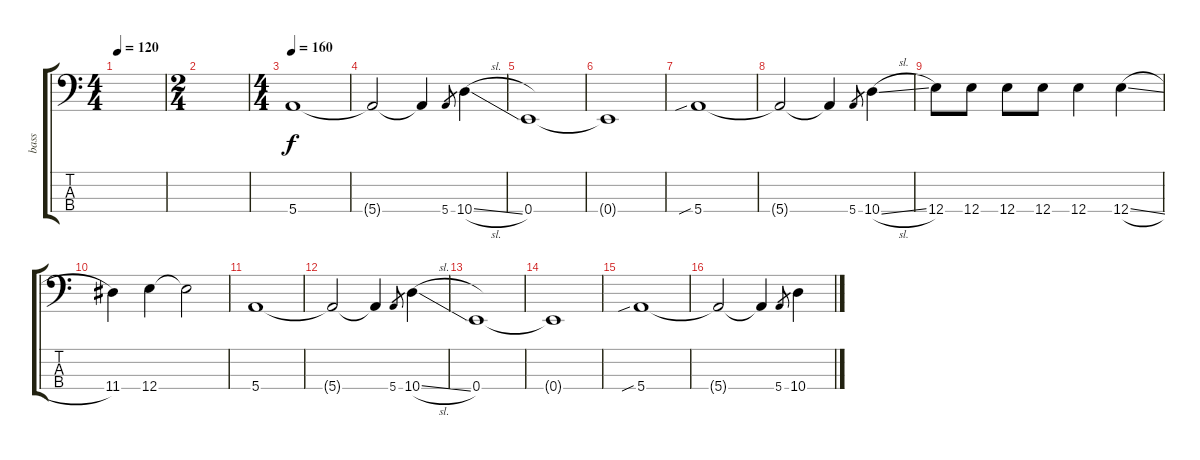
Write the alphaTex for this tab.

\track ("bass" "bass") {instrument electricbassfinger}
\staff {score tabs}
\tuning (G2 D2 A1 E1) {hide}
\ts (4 4)
\tempo 120
\clef f4
\ks c
|
\ts (2 4)
|
\ts (4 4)
\tempo 160
5.4.1 |
5.4{t}.2 5.4{t}.4 5.4.8{gr} 10.4{sl}.4 |
0.4.1 |
0.4{t}.1 |
5.4{sib}.1 |
5.4{t}.2 5.4{t}.4 5.4.8{gr} 10.4{sl}.4 |
12.4.8 12.4.8 12.4.8 12.4.8 12.4.4 12.4{sl}.4 |
11.4.4 12.4.4 12.4{t}.2 |
5.4.1 |
5.4{t}.2 5.4{t}.4 5.4.8{gr} 10.4{sl}.4 |
0.4.1 |
0.4{t}.1 |
5.4{sib}.1 |
5.4{t}.2 5.4{t}.4 5.4.8{gr} 10.4{sl}.4
